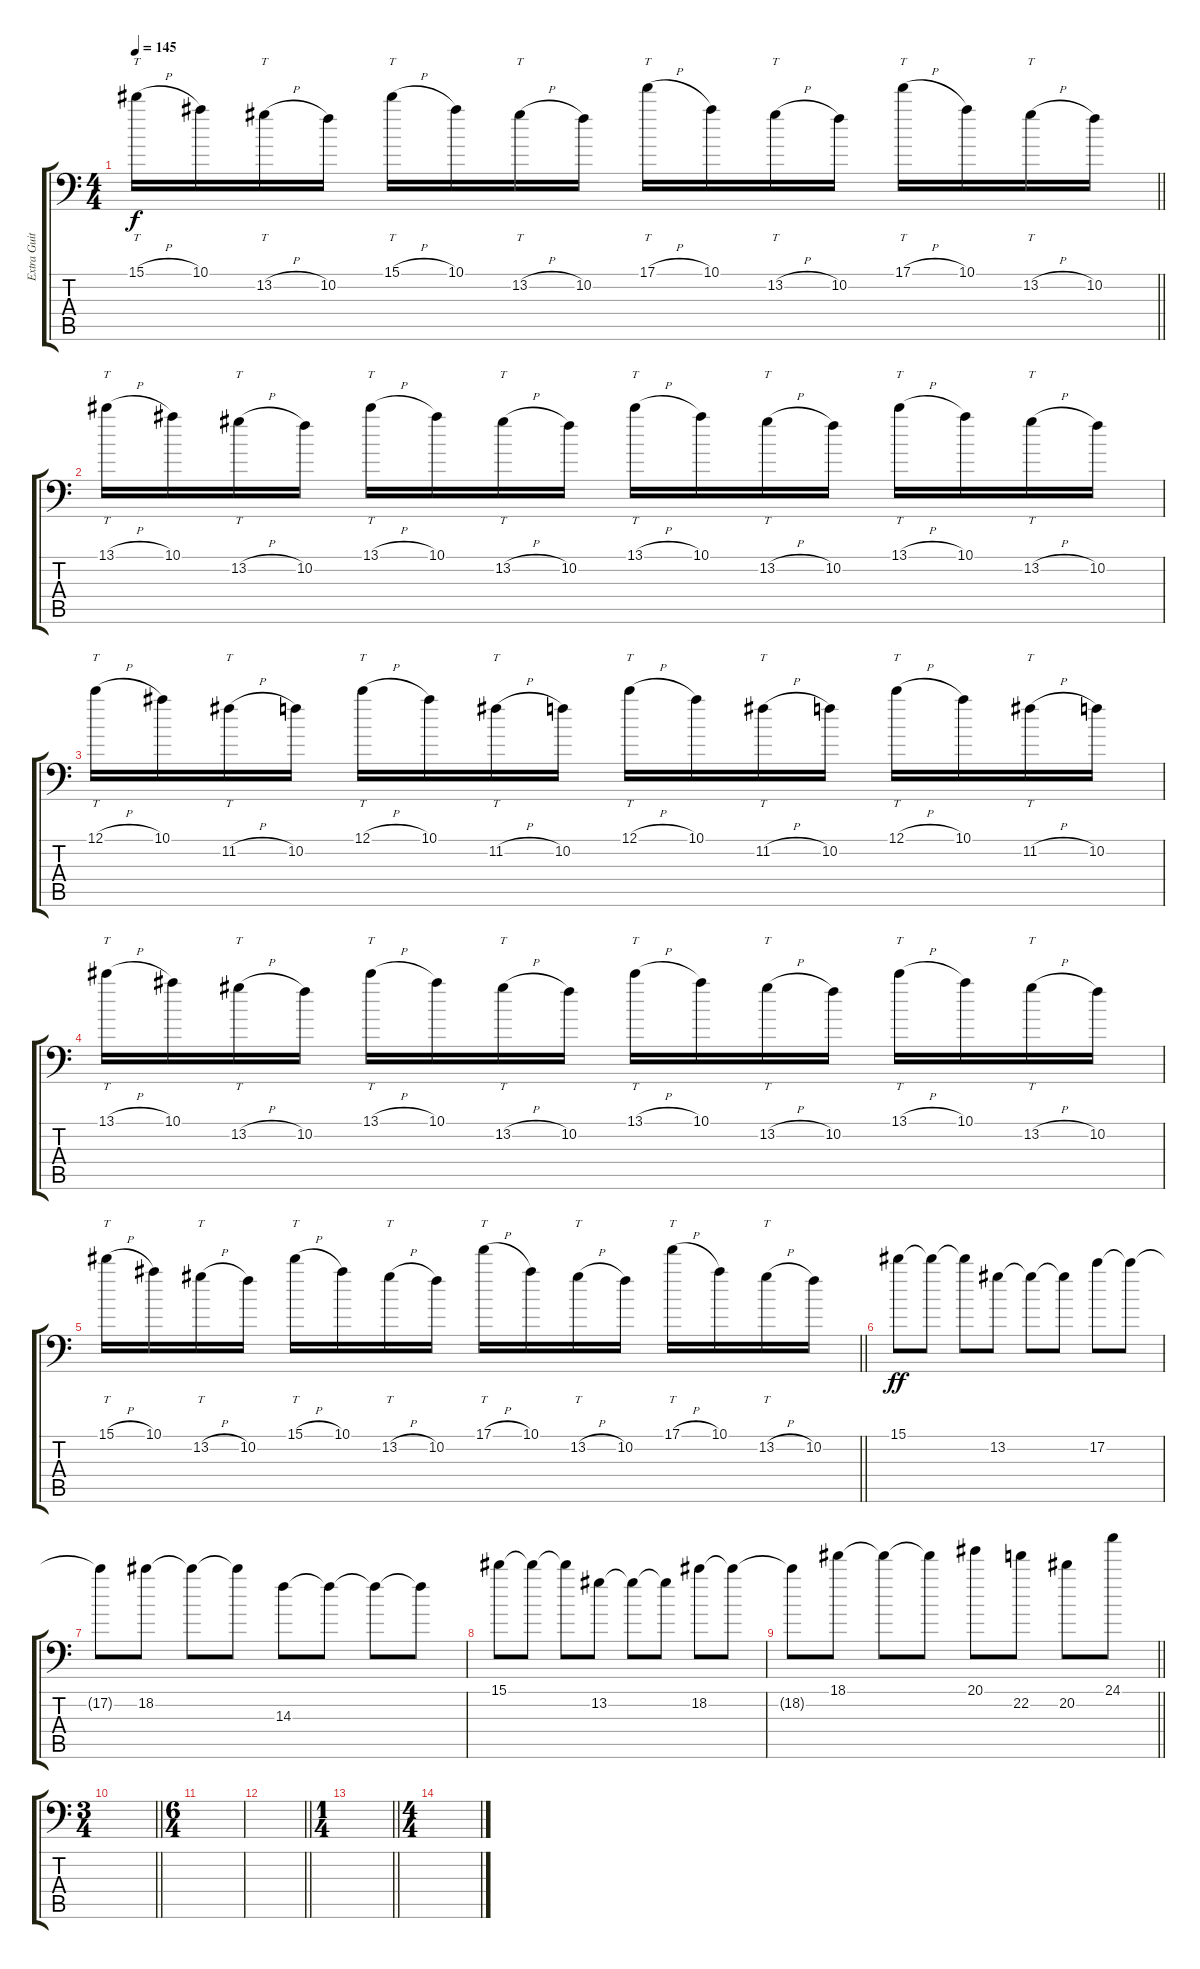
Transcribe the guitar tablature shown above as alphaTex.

\track ("Extra Guitar 2" "Extra Guit") {instrument overdrivenguitar}
\staff {score tabs}
\tuning (C4 G3 Eb3 Bb2 F2 Bb1) {hide}
\ts (4 4)
\tempo 145
\clef f4
\barLineRight lightlight
\ks c
15.1{h}.16{tt dy f} 10.1.16 13.2{h}.16{tt} 10.2.16 15.1{h}.16{tt} 10.1.16 13.2{h}.16{tt} 10.2.16 17.1{h}.16{tt} 10.1.16 13.2{h}.16{tt} 10.2.16 17.1{h}.16{tt} 10.1.16 13.2{h}.16{tt} 10.2.16 |
13.1{h}.16{tt} 10.1.16 13.2{h}.16{tt} 10.2.16 13.1{h}.16{tt} 10.1.16 13.2{h}.16{tt} 10.2.16 13.1{h}.16{tt} 10.1.16 13.2{h}.16{tt} 10.2.16 13.1{h}.16{tt} 10.1.16 13.2{h}.16{tt} 10.2.16 |
12.1{h}.16{tt} 10.1.16 11.2{h}.16{tt} 10.2.16 12.1{h}.16{tt} 10.1.16 11.2{h}.16{tt} 10.2.16 12.1{h}.16{tt} 10.1.16 11.2{h}.16{tt} 10.2.16 12.1{h}.16{tt} 10.1.16 11.2{h}.16{tt} 10.2.16 |
13.1{h}.16{tt} 10.1.16 13.2{h}.16{tt} 10.2.16 13.1{h}.16{tt} 10.1.16 13.2{h}.16{tt} 10.2.16 13.1{h}.16{tt} 10.1.16 13.2{h}.16{tt} 10.2.16 13.1{h}.16{tt} 10.1.16 13.2{h}.16{tt} 10.2.16 |
\barLineRight lightlight
15.1{h}.16{tt} 10.1.16 13.2{h}.16{tt} 10.2.16 15.1{h}.16{tt} 10.1.16 13.2{h}.16{tt} 10.2.16 17.1{h}.16{tt} 10.1.16 13.2{h}.16{tt} 10.2.16 17.1{h}.16{tt} 10.1.16 13.2{h}.16{tt} 10.2.16 |
15.1.8{dy ff} 15.1{t}.8 15.1{t}.8 13.2.8 13.2{t}.8 13.2{t}.8 17.2.8 17.2{t}.8 |
17.2{t}.8 18.2.8 18.2{t}.8 18.2{t}.8 14.3.8 14.3{t}.8 14.3{t}.8 14.3{t}.8 |
15.1.8 15.1{t}.8 15.1{t}.8 13.2.8 13.2{t}.8 13.2{t}.8 18.2.8 18.2{t}.8 |
\barLineRight lightlight
18.2{t}.8 18.1.8 18.1{t}.8 18.1{t}.8 20.1.8 22.2.8 20.2.8 24.1.8 |
\ts (3 4)
\barLineRight lightlight
|
\ts (6 4)
|
\barLineRight lightlight
|
\ts (1 4)
\barLineRight lightlight
|
\ts (4 4)
